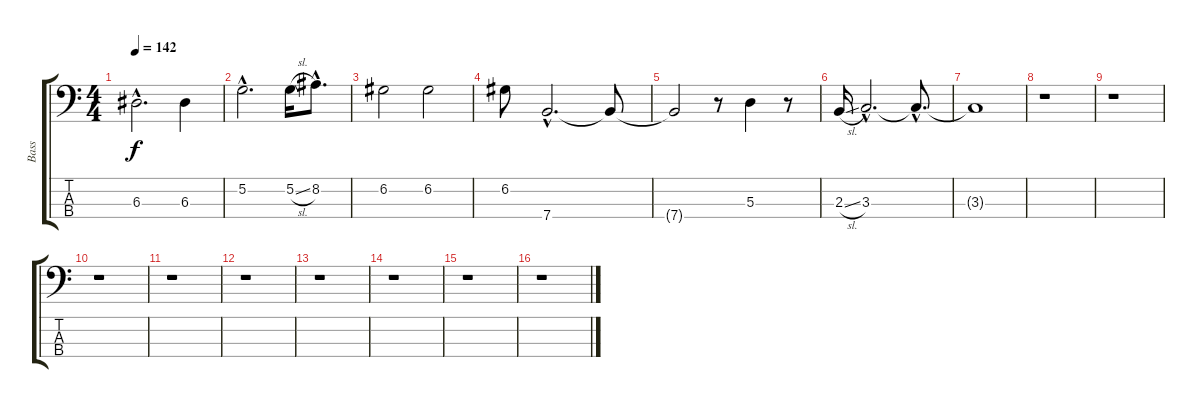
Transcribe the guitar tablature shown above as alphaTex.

\track ("Bass" "Bass") {instrument synthbass2}
\staff {score tabs}
\tuning (G2 D2 A1 E1) {hide}
\ts (4 4)
\tempo 142
\clef f4
\ks c
6.3{hac t}.2{d dy f} 6.3.4 |
5.2{hac}.2{d} 5.2{sl}.16 8.2{hac}.8{d} |
6.2.2 6.2.2 |
6.2.8 7.4{hac}.2{d} 7.4{t}.8 |
7.4{t}.2 r.8 5.3.4 r.8 |
2.3{sl}.16 3.3{hac}.2{d} 3.3{hac t}.8{d} |
3.3{t}.1 |
r.1 |
r.1 |
r.1 |
r.1 |
r.1 |
r.1 |
r.1 |
r.1 |
r.1
